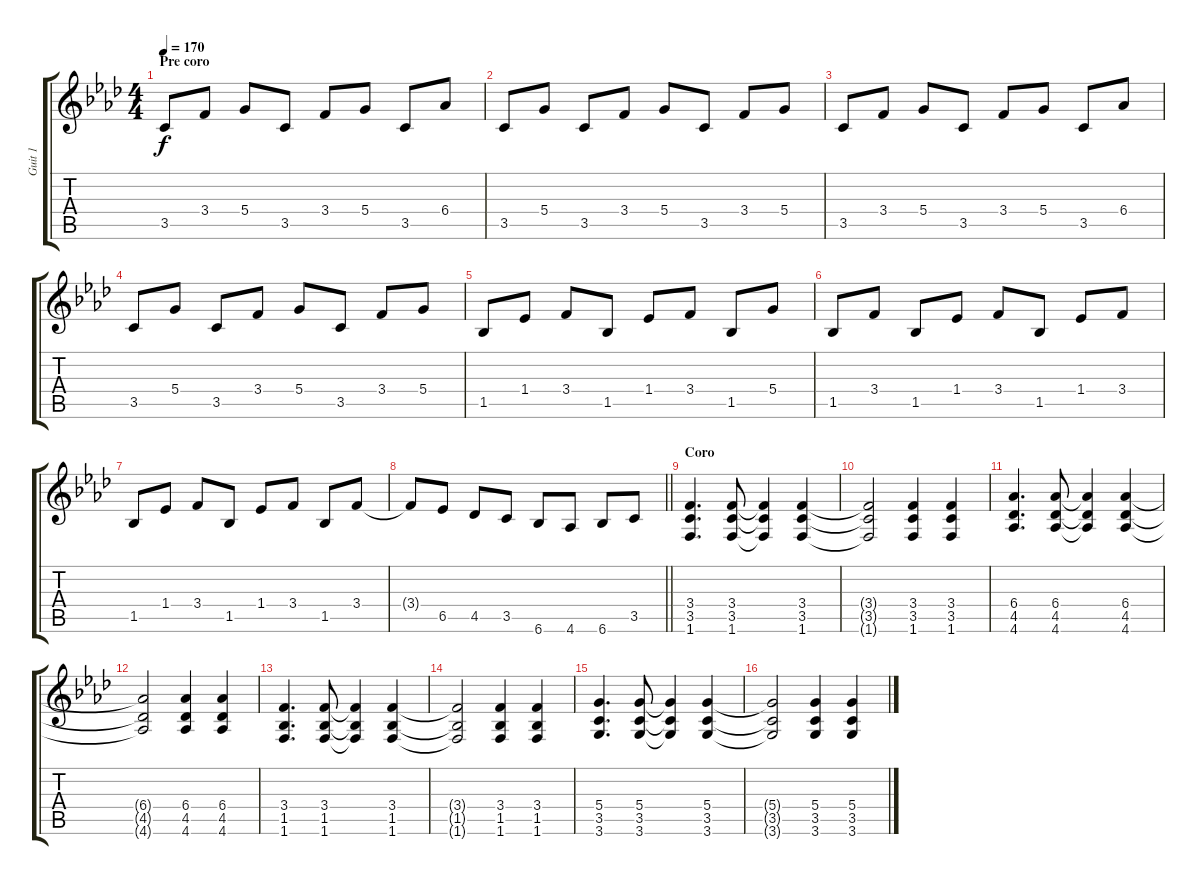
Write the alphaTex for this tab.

\track ("Guit 1" "Guit 1") {instrument overdrivenguitar}
\staff {score tabs}
\tuning (E4 B3 G3 D3 A2 E2) {hide}
\ts (4 4)
\section ("" "Pre coro")
\tempo 170
\clef g2
\ks fminor
3.5.8{dy f} 3.4.8 5.4.8 3.5.8 3.4.8 5.4.8 3.5.8 6.4.8 |
3.5.8 5.4.8 3.5.8 3.4.8 5.4.8 3.5.8 3.4.8 5.4.8 |
3.5.8 3.4.8 5.4.8 3.5.8 3.4.8 5.4.8 3.5.8 6.4.8 |
3.5.8 5.4.8 3.5.8 3.4.8 5.4.8 3.5.8 3.4.8 5.4.8 |
1.5.8 1.4.8 3.4.8 1.5.8 1.4.8 3.4.8 1.5.8 5.4.8 |
1.5.8 3.4.8 1.5.8 1.4.8 3.4.8 1.5.8 1.4.8 3.4.8 |
1.5.8 1.4.8 3.4.8 1.5.8 1.4.8 3.4.8 1.5.8 3.4.8 |
\barLineRight lightlight
3.4{t}.8 6.5.8 4.5.8 3.5.8 6.6.8 4.6.8 6.6.8 3.5.8 |
\section ("" "Coro")
(3.4 3.5 1.6).4{d} (3.4 3.5 1.6).8 (3.4{t} 3.5{t} 1.6{t}).4 (3.4 3.5 1.6).4 |
(3.4{t} 3.5{t} 1.6{t}).2 (3.4 3.5 1.6).4 (3.4 3.5 1.6).4 |
(6.4 4.5 4.6).4{d} (6.4 4.5 4.6).8 (6.4{t} 4.5{t} 4.6{t}).4 (6.4 4.5 4.6).4 |
(6.4{t} 4.5{t} 4.6{t}).2 (6.4 4.5 4.6).4 (6.4 4.5 4.6).4 |
(3.4 1.5 1.6).4{d} (3.4 1.5 1.6).8 (3.4{t} 1.5{t} 1.6{t}).4 (3.4 1.5 1.6).4 |
(3.4{t} 1.5{t} 1.6{t}).2 (3.4 1.5 1.6).4 (3.4 1.5 1.6).4 |
(5.4 3.5 3.6).4{d} (5.4 3.5 3.6).8 (5.4{t} 3.5{t} 3.6{t}).4 (5.4 3.5 3.6).4 |
(5.4{t} 3.5{t} 3.6{t}).2 (5.4 3.5 3.6).4 (5.4 3.5 3.6).4
